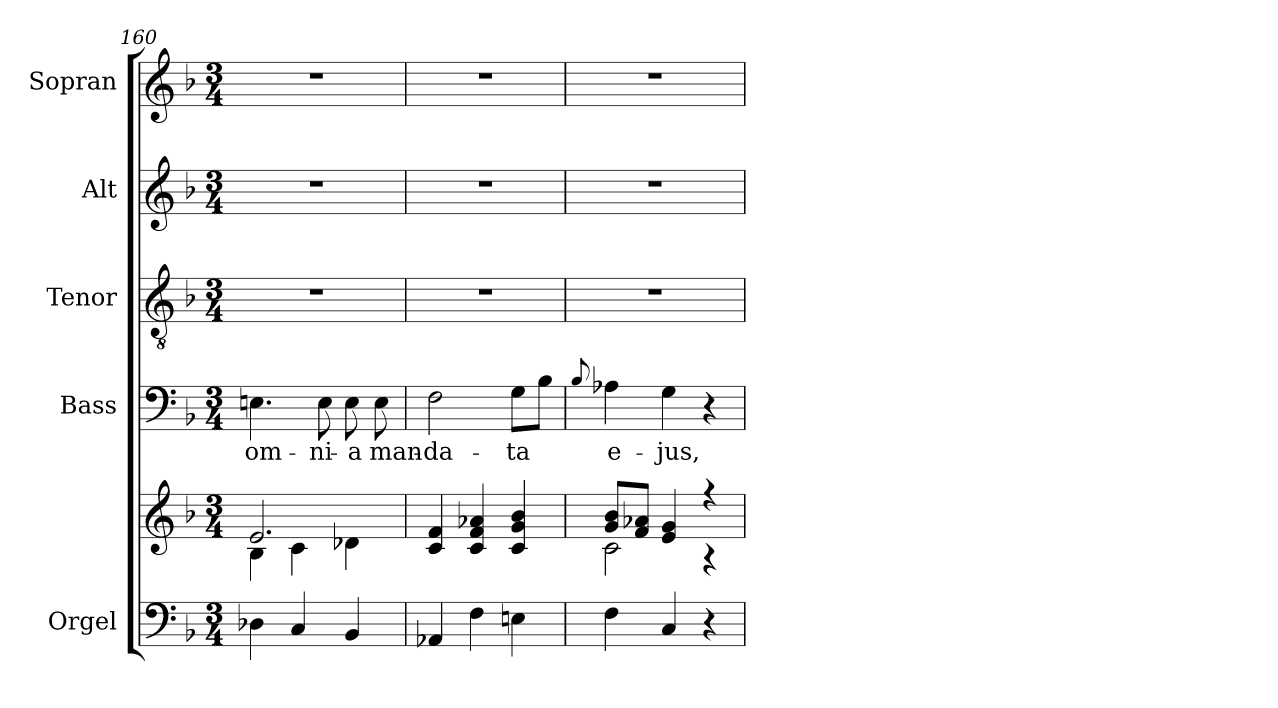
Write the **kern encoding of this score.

**kern	**kern	**kern	**text	**kern	**kern	**kern
*part5	*part5	*part4	*part4	*part3	*part2	*part1
*staff6	*staff5	*staff4	*staff4	*staff3	*staff2	*staff1
*I"Orgel	*	*I"Bass	*	*I"Tenor	*I"Alt	*I"Sopran
*I'Org.	*	*I'B.	*	*I'T.	*I'A.	*I'S.
*clefF4	*clefG2	*clefF4	*	*clefGv2	*clefG2	*clefG2
*k[b-]	*k[b-]	*k[b-]	*	*k[b-]	*k[b-]	*k[b-]
*F:	*F:	*F:	*	*F:	*F:	*F:
*M3/4	*M3/4	*M3/4	*	*M3/4	*M3/4	*M3/4
=160	=160	=160	=160	=160	=160	=160
*	*^	*	*	*	*	*
!	!	!	!	!LO:LY:b	!	!	!
4D-X\	2.e/	4B-\	4.En\	om-	2.r	2.r	2.r
4C/	.	4c\	.	.	.	.	.
!	!	!	!	!LO:LY:b	!	!	!
.	.	.	8E\	-ni-	.	.	.
!	!	!	!	!LO:LY:b	!	!	!
4BB-/	.	4d-X\	8E\	-a	.	.	.
!	!	!	!	!LO:LY:b	!	!	!
.	.	.	8E\	man-	.	.	.
*	*v	*v	*	*	*	*	*
=161	=161	=161	=161	=161	=161	=161
!	!	!	!LO:LY:b	!	!	!
4AA-X/	4c/ 4f/	2F\	-da-	2.r	2.r	2.r
4F\	4c/ 4f/ 4a-X/	.	.	.	.	.
!	!	!	!LO:LY:b	!	!	!
4En\	4c/ 4g/ 4b-/	8G\L	-ta	.	.	.
.	.	8B-\J	.	.	.	.
=162	=162	=162	=162	=162	=162	=162
.	.	8qqB-/	.	.	.	.
*	*^	*	*	*	*	*
!	!	!	!	!LO:LY:b	!	!	!
4F\	8g/ 8b-/L	2c\	4A-X\	e-	2.r	2.r	2.r
.	8f/ 8a-X/J	.	.	.	.	.	.
!	!	!	!	!LO:LY:b	!	!	!
4C/	4e/ 4g/	.	4G\	-jus,	.	.	.
4r	4r	4r	4r	.	.	.	.
*	*v	*v	*	*	*	*	*
=	=	=	=	=	=	=
*-	*-	*-	*-	*-	*-	*-
